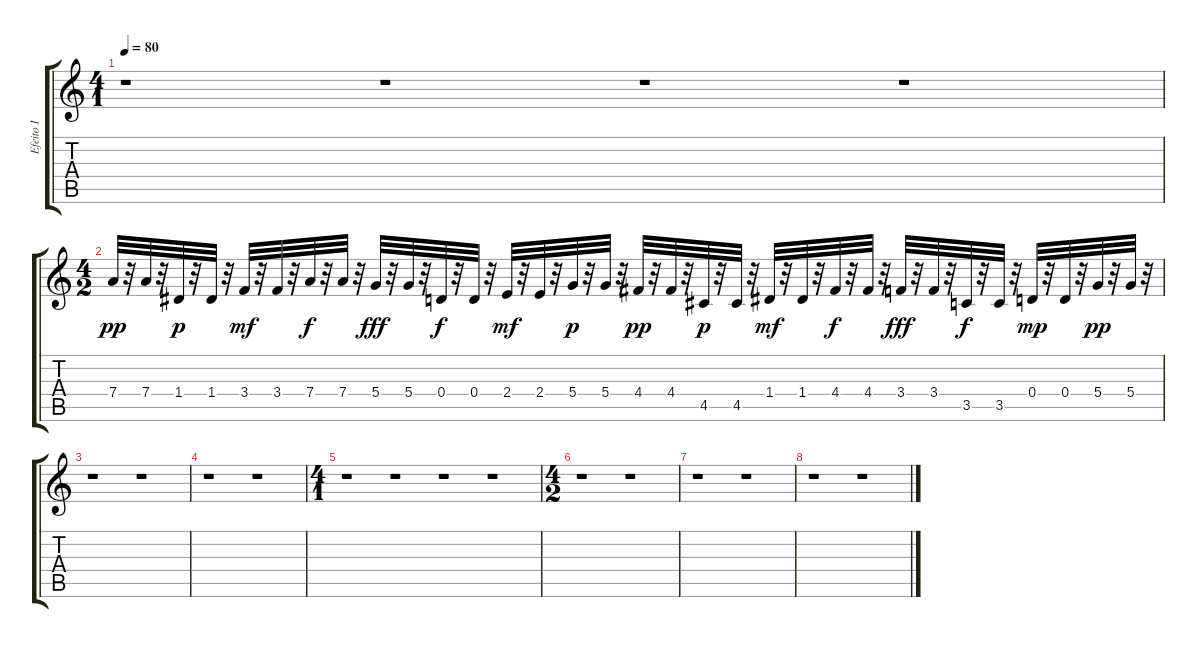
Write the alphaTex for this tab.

\track ("Efeito I" "Efeito I") {instrument overdrivenguitar}
\staff {score tabs}
\tuning (E4 B3 G3 D3 A2 E2) {hide}
\ts (4 1)
\tempo 80
\clef g2
\ks c
r.1{dy pp} r.1 r.1 r.1 |
\ts (4 2)
7.4.32 r.32 7.4.32 r.32 1.4.32{dy p} r.32 1.4.32 r.32 3.4.32{dy mf} r.32 3.4.32 r.32 7.4.32{dy f} r.32 7.4.32 r.32 5.4.32{dy fff} r.32 5.4.32 r.32 0.4.32{dy f} r.32 0.4.32 r.32 2.4.32{dy mf} r.32 2.4.32 r.32 5.4.32{dy p} r.32 5.4.32 r.32 4.4.32{dy pp} r.32 4.4.32 r.32 4.5.32{dy p} r.32 4.5.32 r.32 1.4.32{dy mf} r.32 1.4.32 r.32 4.4.32{dy f} r.32 4.4.32 r.32 3.4.32{dy fff} r.32 3.4.32 r.32 3.5.32{dy f} r.32 3.5.32 r.32 0.4.32{dy mp} r.32 0.4.32 r.32 5.4.32{dy pp} r.32 5.4.32 r.32 |
r.1 r.1 |
r.1 r.1 |
\ts (4 1)
r.1 r.1 r.1 r.1 |
\ts (4 2)
r.1 r.1 |
r.1 r.1 |
r.1 r.1
